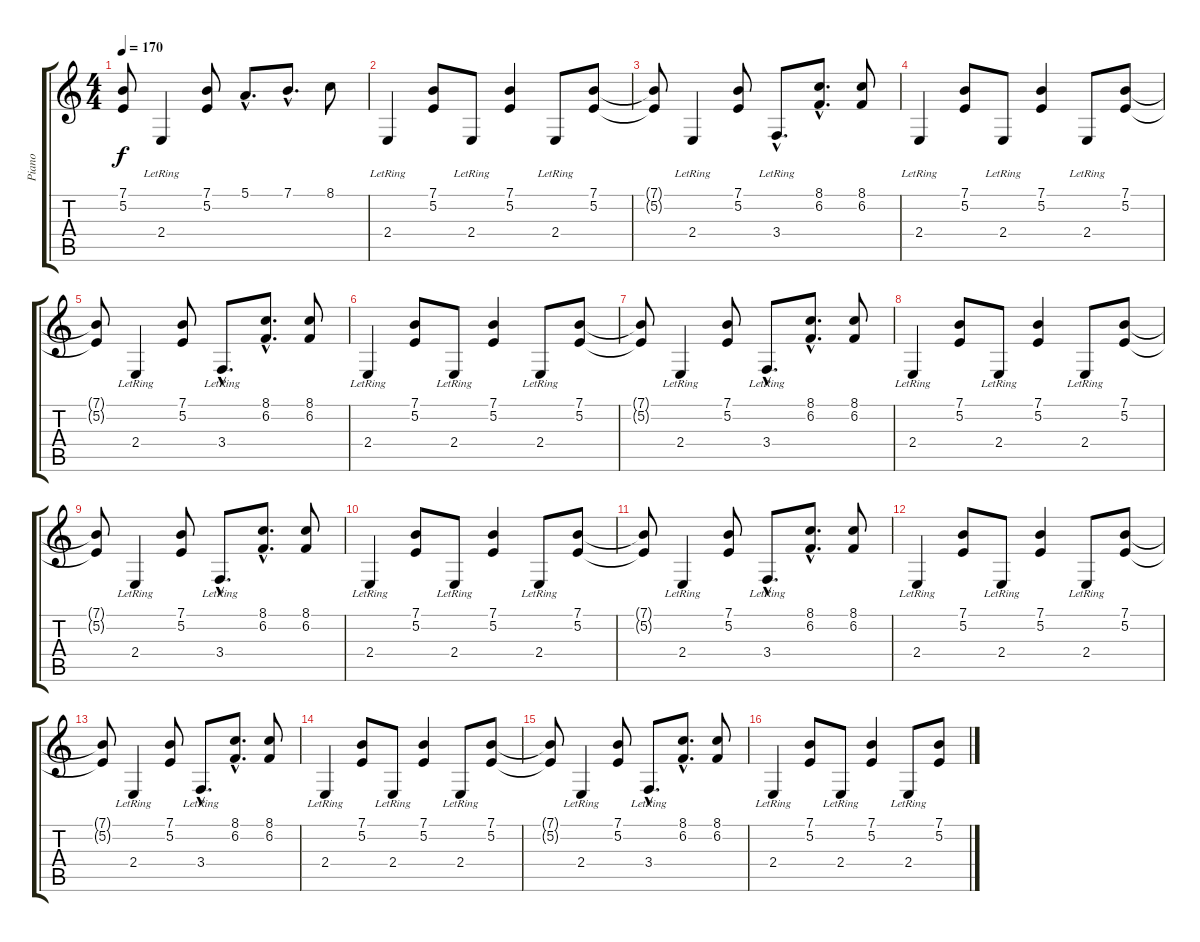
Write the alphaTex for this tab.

\track ("Piano" "Piano") {instrument acousticgrandpiano}
\staff {score tabs}
\tuning (E4 B3 G3 D3 A2 E2) {hide}
\ts (4 4)
\tempo 170
\clef g2
\ks c
(7.1{t} 5.2{t}).8{dy f} 2.4{lr}.4 (7.1 5.2).8 5.1{hac}.8{d} 7.1{hac}.8{d} 8.1.8 |
2.4{lr}.4 (7.1 5.2).8 2.4{lr}.8 (7.1 5.2).4 2.4{lr}.8 (7.1 5.2).8 |
(7.1{t} 5.2{t}).8 2.4{lr}.4 (7.1 5.2).8 3.4{hac lr}.8{d} (8.1{hac} 6.2{hac}).8{d} (8.1 6.2).8 |
2.4{lr}.4 (7.1 5.2).8 2.4{lr}.8 (7.1 5.2).4 2.4{lr}.8 (7.1 5.2).8 |
(7.1{t} 5.2{t}).8 2.4{lr}.4 (7.1 5.2).8 3.4{hac lr}.8{d} (8.1{hac} 6.2{hac}).8{d} (8.1 6.2).8 |
2.4{lr}.4 (7.1 5.2).8 2.4{lr}.8 (7.1 5.2).4 2.4{lr}.8 (7.1 5.2).8 |
(7.1{t} 5.2{t}).8 2.4{lr}.4 (7.1 5.2).8 3.4{hac lr}.8{d} (8.1{hac} 6.2{hac}).8{d} (8.1 6.2).8 |
2.4{lr}.4 (7.1 5.2).8 2.4{lr}.8 (7.1 5.2).4 2.4{lr}.8 (7.1 5.2).8 |
(7.1{t} 5.2{t}).8 2.4{lr}.4 (7.1 5.2).8 3.4{hac lr}.8{d} (8.1{hac} 6.2{hac}).8{d} (8.1 6.2).8 |
2.4{lr}.4 (7.1 5.2).8 2.4{lr}.8 (7.1 5.2).4 2.4{lr}.8 (7.1 5.2).8 |
(7.1{t} 5.2{t}).8 2.4{lr}.4 (7.1 5.2).8 3.4{hac lr}.8{d} (8.1{hac} 6.2{hac}).8{d} (8.1 6.2).8 |
2.4{lr}.4 (7.1 5.2).8 2.4{lr}.8 (7.1 5.2).4 2.4{lr}.8 (7.1 5.2).8 |
(7.1{t} 5.2{t}).8 2.4{lr}.4 (7.1 5.2).8 3.4{hac lr}.8{d} (8.1{hac} 6.2{hac}).8{d} (8.1 6.2).8 |
2.4{lr}.4 (7.1 5.2).8 2.4{lr}.8 (7.1 5.2).4 2.4{lr}.8 (7.1 5.2).8 |
(7.1{t} 5.2{t}).8 2.4{lr}.4 (7.1 5.2).8 3.4{hac lr}.8{d} (8.1{hac} 6.2{hac}).8{d} (8.1 6.2).8 |
2.4{lr}.4 (7.1 5.2).8 2.4{lr}.8 (7.1 5.2).4 2.4{lr}.8 (7.1 5.2).8
